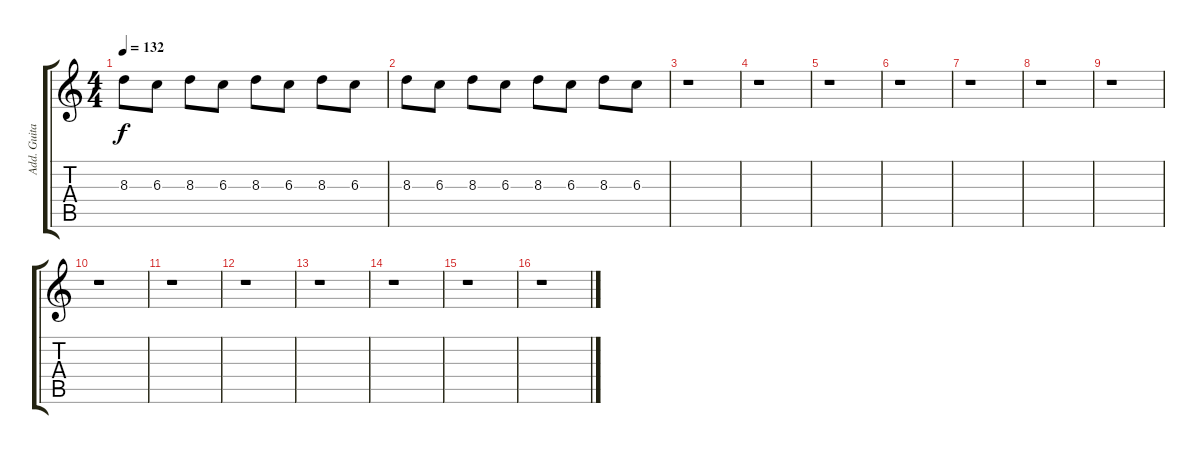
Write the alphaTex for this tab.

\track ("Add. Guitar" "Add. Guita") {instrument distortionguitar}
\staff {score tabs}
\tuning (Eb4 Bb3 Gb3 Db3 Ab2 Eb2) {hide}
\ts (4 4)
\tempo 132
\clef g2
\ks c
8.3.8{dy f} 6.3.8 8.3.8 6.3.8 8.3.8 6.3.8 8.3.8 6.3.8 |
8.3.8 6.3.8 8.3.8 6.3.8 8.3.8 6.3.8 8.3.8 6.3.8 |
r.1 |
r.1 |
r.1 |
r.1 |
r.1 |
r.1 |
r.1 |
r.1 |
r.1 |
r.1 |
r.1 |
r.1 |
r.1 |
r.1
